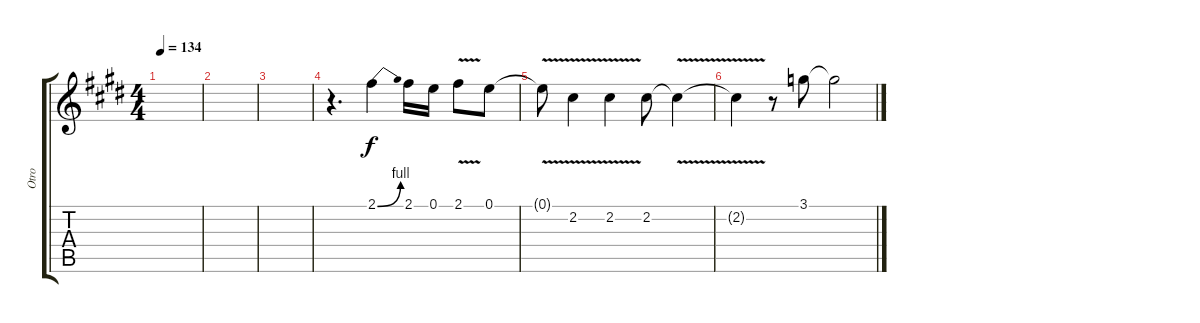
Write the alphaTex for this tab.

\track ("Otro" "Otro") {instrument acousticguitarnylon}
\staff {score tabs}
\tuning (E4 B3 G3 D3 A2 E2) {hide}
\ts (4 4)
\tempo 134
\clef g2
\ks e
|
|
|
r.4{d volume 9 instrument electricguitarjazz} 2.1{be (bend 0 0 60 4)}.4 2.1.16 0.1.16 2.1{v}.8 0.1.8 |
0.1{v t}.8{volume 0} 2.2{v}.4 2.2{v}.4 2.2.8 2.2{v t}.4 |
2.2{t}.4 r.8 3.1.8{volume 6} 3.1{t}.2
